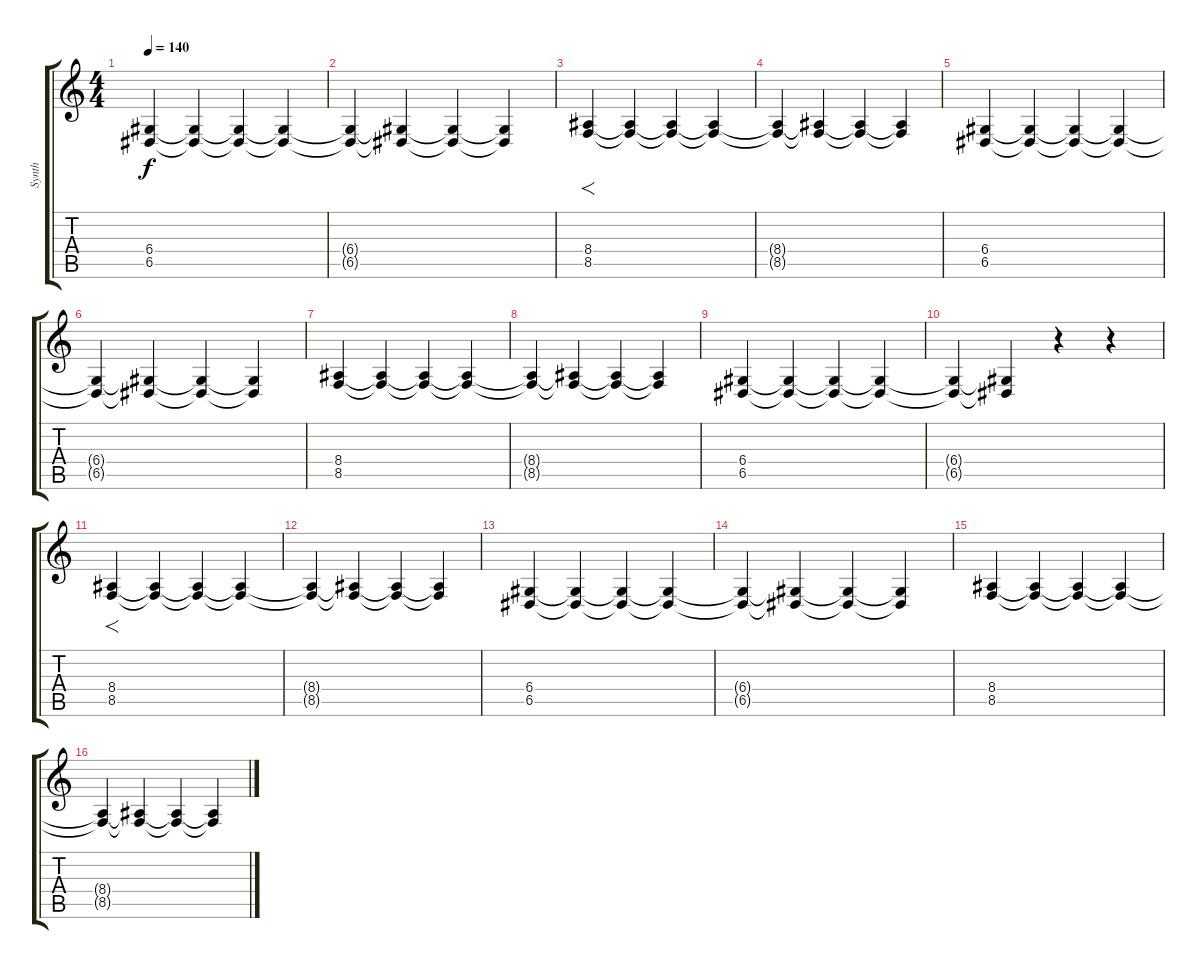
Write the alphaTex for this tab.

\track ("Synth" "Synth") {instrument pad2warm}
\staff {score tabs}
\tuning (E4 B3 G3 D3 A2 E2) {hide}
\ts (4 4)
\tempo 140
\clef g2
\ks c
(6.4 6.5).4{dy f volume 13} (6.4{t} 6.5{t}).4 (6.4{t} 6.5{t}).4{volume 12} (6.4{t} 6.5{t}).4 |
(6.4{t} 6.5{t}).4{volume 11} (6.4{t} 6.5{t}).4 (6.4{t} 6.5{t}).4{volume 12} (6.4{t} 6.5{t}).4 |
(8.4 8.5).4{f volume 13} (8.4{t} 8.5{t}).4{volume 12} (8.4{t} 8.5{t}).4{volume 11} (8.4{t} 8.5{t}).4{volume 10} |
(8.4{t} 8.5{t}).4{volume 9} (8.4{t} 8.5{t}).4{volume 10} (8.4{t} 8.5{t}).4{volume 11} (8.4{t} 8.5{t}).4{volume 12} |
(6.4 6.5).4{volume 13} (6.4{t} 6.5{t}).4{volume 12} (6.4{t} 6.5{t}).4{volume 11} (6.4{t} 6.5{t}).4{volume 10} |
(6.4{t} 6.5{t}).4{volume 9} (6.4{t} 6.5{t}).4{volume 10} (6.4{t} 6.5{t}).4{volume 11} (6.4{t} 6.5{t}).4{volume 12} |
(8.4 8.5).4{volume 13} (8.4{t} 8.5{t}).4{volume 12} (8.4{t} 8.5{t}).4{volume 11} (8.4{t} 8.5{t}).4{volume 10} |
(8.4{t} 8.5{t}).4{volume 9} (8.4{t} 8.5{t}).4{volume 10} (8.4{t} 8.5{t}).4{volume 11} (8.4{t} 8.5{t}).4{volume 12} |
(6.4 6.5).4{volume 13} (6.4{t} 6.5{t}).4{volume 12} (6.4{t} 6.5{t}).4{volume 11} (6.4{t} 6.5{t}).4{volume 10} |
(6.4{t} 6.5{t}).4{volume 9} (6.4{t} 6.5{t}).4{volume 10} r.4{volume 11} r.4{volume 12} |
(8.4 8.5).4{f volume 13} (8.4{t} 8.5{t}).4{volume 12} (8.4{t} 8.5{t}).4{volume 11} (8.4{t} 8.5{t}).4{volume 10} |
(8.4{t} 8.5{t}).4{volume 9} (8.4{t} 8.5{t}).4{volume 10} (8.4{t} 8.5{t}).4{volume 11} (8.4{t} 8.5{t}).4{volume 12} |
(6.4 6.5).4{volume 13} (6.4{t} 6.5{t}).4{volume 12} (6.4{t} 6.5{t}).4{volume 11} (6.4{t} 6.5{t}).4{volume 10} |
(6.4{t} 6.5{t}).4{volume 9} (6.4{t} 6.5{t}).4{volume 10} (6.4{t} 6.5{t}).4{volume 11} (6.4{t} 6.5{t}).4{volume 12} |
(8.4 8.5).4{volume 13} (8.4{t} 8.5{t}).4{volume 12} (8.4{t} 8.5{t}).4{volume 11} (8.4{t} 8.5{t}).4{volume 10} |
(8.4{t} 8.5{t}).4{volume 9} (8.4{t} 8.5{t}).4{volume 10} (8.4{t} 8.5{t}).4{volume 11} (8.4{t} 8.5{t}).4{volume 12}
